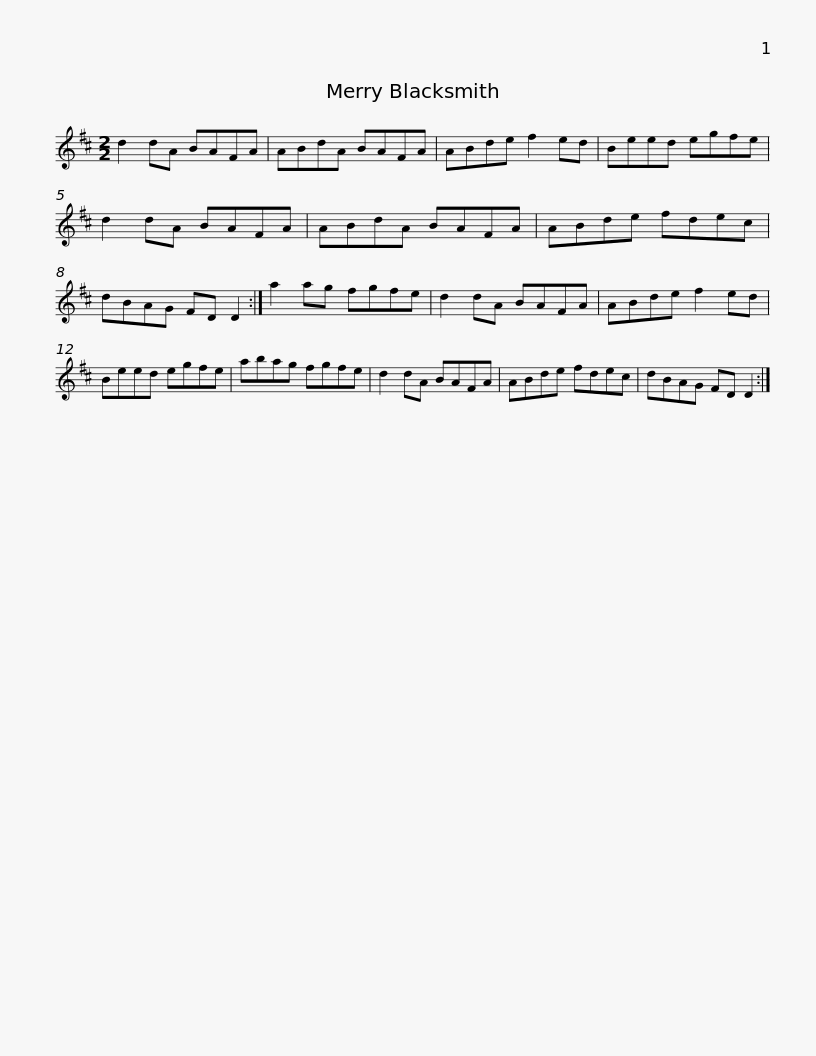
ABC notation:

X:1
L:1/8
M:2/2
I:linebreak $
K:D
V:1 treble
V:1
 d2 dA BAFA | ABdA BAFA | ABde f2 ed | Beed egfe | d2 dA BAFA | %5
 ABdA BAFA |$ ABde fdec | dBAG FD D2 :| a2 ag fgfe | d2 dA BAFA | %10
 ABde f2 ed | Beed egfe |$ abag fgfe | d2 dA BAFA | ABde fdec | %15
 dBAG FD D2 :| %16
